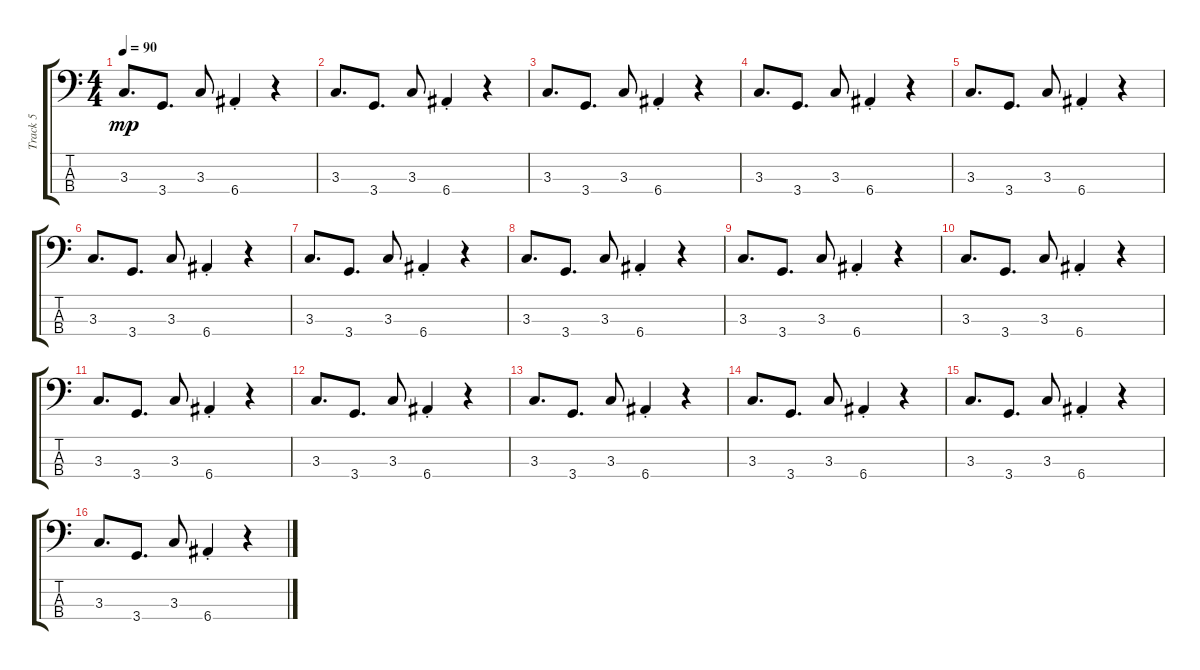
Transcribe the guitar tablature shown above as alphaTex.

\track ("Track 5" "Track 5") {instrument electricbassfinger}
\staff {score tabs}
\tuning (G2 D2 A1 E1) {hide}
\ts (4 4)
\tempo 90
\clef f4
\ks c
3.3.8{d dy mp} 3.4.8{d} 3.3.8 6.4{st}.4 r.4 |
3.3.8{d} 3.4.8{d} 3.3.8 6.4{st}.4 r.4 |
3.3.8{d} 3.4.8{d} 3.3.8 6.4{st}.4 r.4 |
3.3.8{d} 3.4.8{d} 3.3.8 6.4{st}.4 r.4 |
3.3.8{d} 3.4.8{d} 3.3.8 6.4{st}.4 r.4 |
3.3.8{d} 3.4.8{d} 3.3.8 6.4{st}.4 r.4 |
3.3.8{d} 3.4.8{d} 3.3.8 6.4{st}.4 r.4 |
3.3.8{d} 3.4.8{d} 3.3.8 6.4{st}.4 r.4 |
3.3.8{d} 3.4.8{d} 3.3.8 6.4{st}.4 r.4 |
3.3.8{d} 3.4.8{d} 3.3.8 6.4{st}.4 r.4 |
3.3.8{d} 3.4.8{d} 3.3.8 6.4{st}.4 r.4 |
3.3.8{d} 3.4.8{d} 3.3.8 6.4{st}.4 r.4 |
3.3.8{d} 3.4.8{d} 3.3.8 6.4{st}.4 r.4 |
3.3.8{d} 3.4.8{d} 3.3.8 6.4{st}.4 r.4 |
3.3.8{d} 3.4.8{d} 3.3.8 6.4{st}.4 r.4 |
3.3.8{d} 3.4.8{d} 3.3.8 6.4{st}.4 r.4
